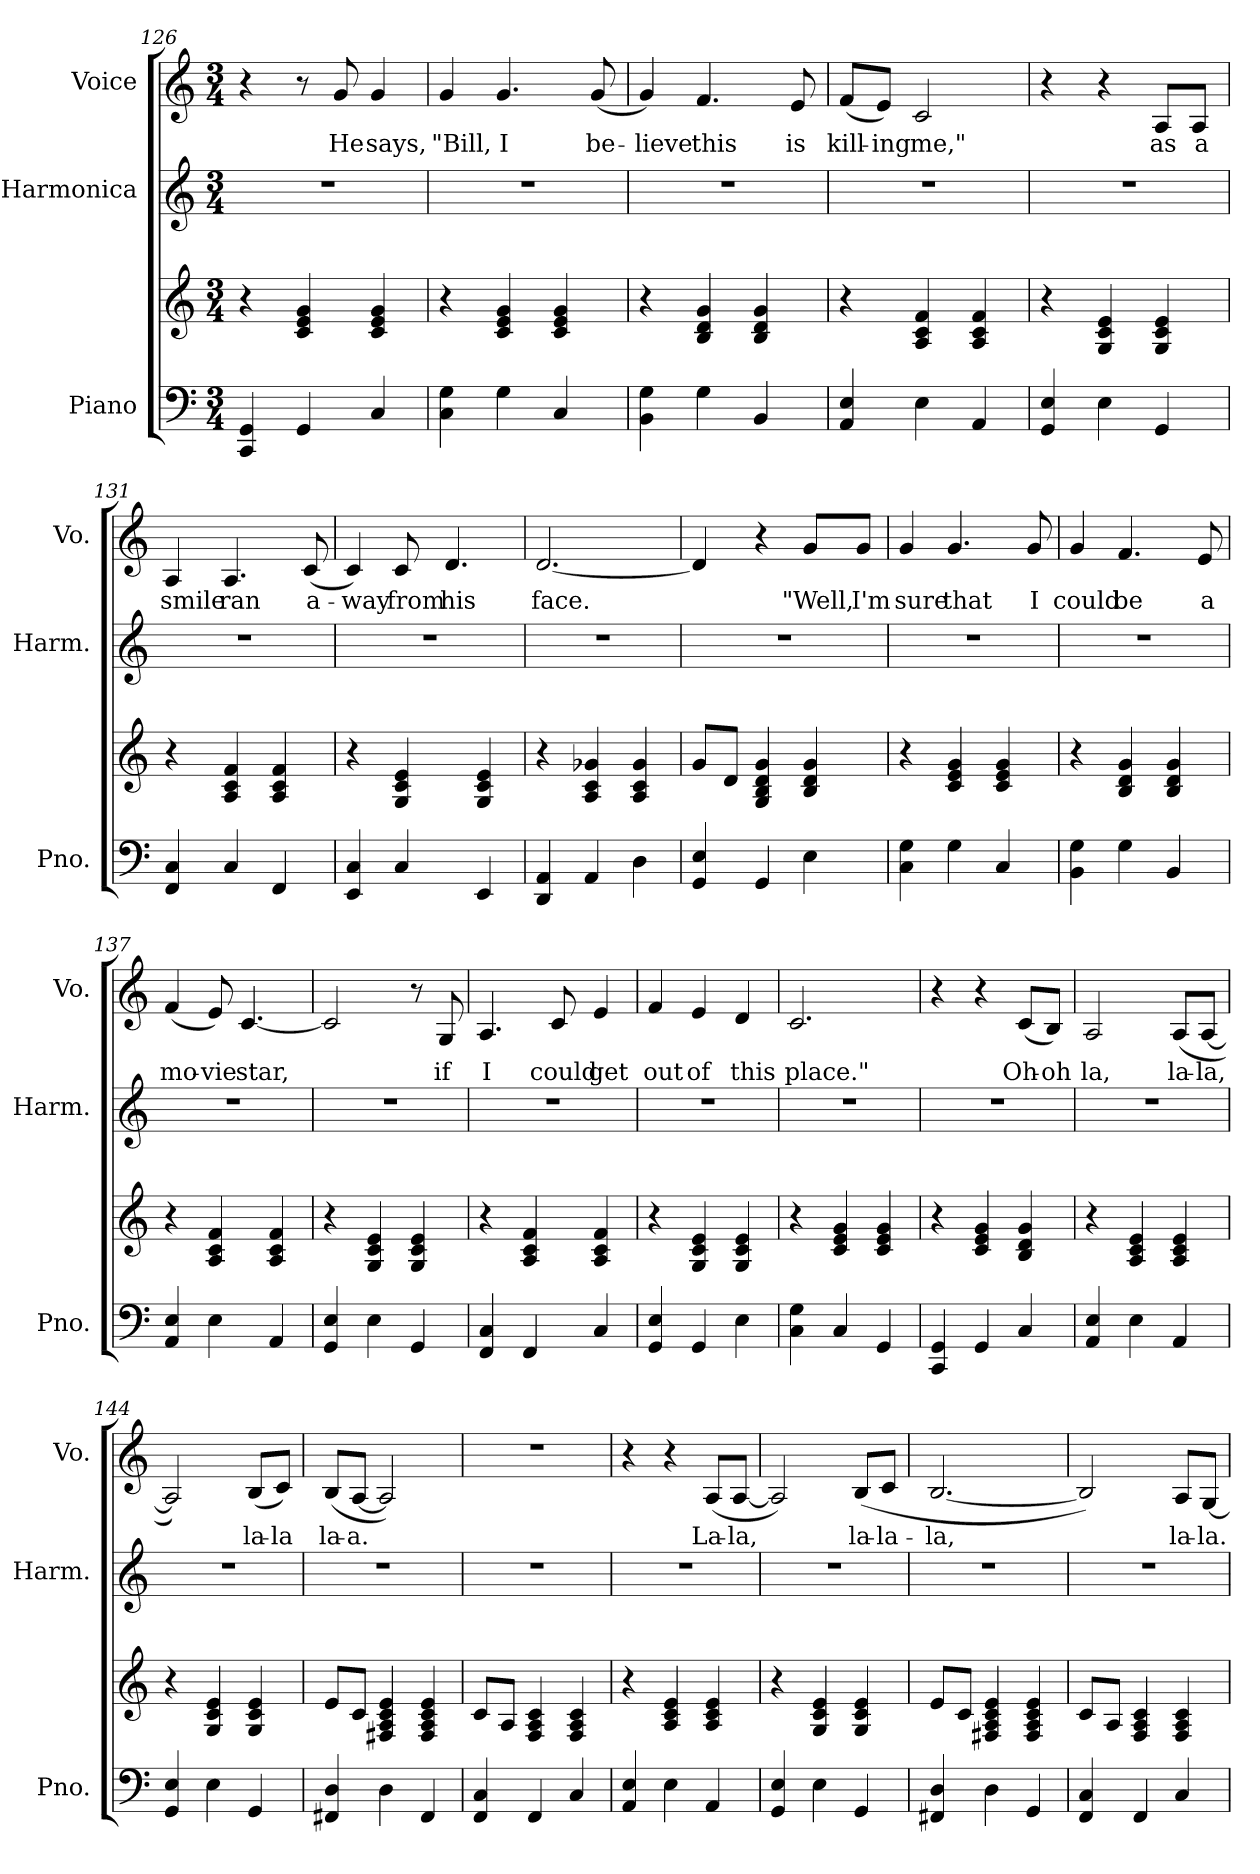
**kern	**kern	**kern	**kern	**text
*part3	*part3	*part2	*part1	*part1
*staff4	*staff3	*staff2	*staff1	*staff1
*I"Piano	*	*I"Harmonica	*I"Voice	*
*I'Pno.	*	*I'Harm.	*I'Vo.	*
*clefF4	*clefG2	*clefG2	*clefG2	*
*k[]	*k[]	*k[]	*k[]	*
*M3/4	*M3/4	*M3/4	*M3/4	*
=126	=126	=126	=126	=126
4CC/ 4GG/	4r	2.r	4r	.
4GG/	4c/ 4e/ 4g/	.	8r	.
!	!	!	!	!LO:LY:b
.	.	.	8g/	He
!	!	!	!	!LO:LY:b
4C/	4c/ 4e/ 4g/	.	4g/	says,
=127	=127	=127	=127	=127
!	!	!	!	!LO:LY:b
4C\ 4G\	4r	2.r	4g/	"Bill,
!	!	!	!	!LO:LY:b
4G\	4c/ 4e/ 4g/	.	4.g/	I
4C/	4c/ 4e/ 4g/	.	.	.
!	!	!	!	!LO:LY:b
.	.	.	(<8g/	be-
=128	=128	=128	=128	=128
!	!	!	!	!LO:LY:b
4BB\ 4G\	4r	2.r	4g/)	-lieve
!	!	!	!	!LO:LY:b
4G\	4B/ 4d/ 4g/	.	4.f/	this
4BB/	4B/ 4d/ 4g/	.	.	.
!	!	!	!	!LO:LY:b
.	.	.	8e/	is
!!LO:LB:g=z
=129	=129	=129	=129	=129
!	!	!	!	!LO:LY:b
4AA/ 4E/	4r	2.r	(<8f/L	kill-
!	!	!	!	!LO:LY:b
.	.	.	8e/J)	-ing
!	!	!	!	!LO:LY:b
4E\	4A/ 4c/ 4f/	.	2c/	me,"
4AA/	4A/ 4c/ 4f/	.	.	.
=130	=130	=130	=130	=130
4GG/ 4E/	4r	2.r	4r	.
4E\	4G/ 4c/ 4e/	.	4r	.
!	!	!	!	!LO:LY:b
4GG/	4G/ 4c/ 4e/	.	8A/L	as
!	!	!	!	!LO:LY:b
.	.	.	8A/J	a
=131	=131	=131	=131	=131
!	!	!	!	!LO:LY:b
4FF/ 4C/	4r	2.r	4A/	smile
!	!	!	!	!LO:LY:b
4C/	4A/ 4c/ 4f/	.	4.A/	ran
4FF/	4A/ 4c/ 4f/	.	.	.
!	!	!	!	!LO:LY:b
.	.	.	(<8c/	a-
=132	=132	=132	=132	=132
!	!	!	!	!LO:LY:b
4EE/ 4C/	4r	2.r	4c/)	-way
!	!	!	!	!LO:LY:b
4C/	4G/ 4c/ 4e/	.	8c/	from
!	!	!	!	!LO:LY:b
.	.	.	4.d/	his
4EE/	4G/ 4c/ 4e/	.	.	.
=133	=133	=133	=133	=133
!	!	!	!	!LO:LY:b
4DD/ 4AA/	4r	2.r	[2.d/	face.
4AA/	4A/ 4c/ 4g-X/	.	.	.
4D\	4A/ 4c/ 4g-/	.	.	.
=134	=134	=134	=134	=134
4GG/ 4E/	8g/L	2.r	4d/]	.
.	8d/J	.	.	.
4GG/	4G/ 4B/ 4d/ 4g/	.	4r	.
!	!	!	!	!LO:LY:b
4E\	4B/ 4d/ 4g/	.	8g/L	"Well,
!	!	!	!	!LO:LY:b
.	.	.	8g/J	I'm
!!LO:PB:g=z
=135	=135	=135	=135	=135
!	!	!	!	!LO:LY:b
4C\ 4G\	4r	2.r	4g/	sure
!	!	!	!	!LO:LY:b
4G\	4c/ 4e/ 4g/	.	4.g/	that
4C/	4c/ 4e/ 4g/	.	.	.
!	!	!	!	!LO:LY:b
.	.	.	8g/	I
=136	=136	=136	=136	=136
!	!	!	!	!LO:LY:b
4BB\ 4G\	4r	2.r	4g/	could
!	!	!	!	!LO:LY:b
4G\	4B/ 4d/ 4g/	.	4.f/	be
4BB/	4B/ 4d/ 4g/	.	.	.
!	!	!	!	!LO:LY:b
.	.	.	8e/	a
=137	=137	=137	=137	=137
!	!	!	!	!LO:LY:b
4AA/ 4E/	4r	2.r	(<4f/	mo-
!	!	!	!	!LO:LY:b
4E\	4A/ 4c/ 4f/	.	8e/)	-vie
!	!	!	!	!LO:LY:b
.	.	.	[4.c/	star,
4AA/	4A/ 4c/ 4f/	.	.	.
=138	=138	=138	=138	=138
4GG/ 4E/	4r	2.r	2c/]	.
4E\	4G/ 4c/ 4e/	.	.	.
4GG/	4G/ 4c/ 4e/	.	8r	.
!	!	!	!	!LO:LY:b
.	.	.	8G/	-if
=139	=139	=139	=139	=139
!	!	!	!	!LO:LY:b
4FF/ 4C/	4r	2.r	4.A/	I
4FF/	4A/ 4c/ 4f/	.	.	.
!	!	!	!	!LO:LY:b
.	.	.	8c/	could
!	!	!	!	!LO:LY:b
4C/	4A/ 4c/ 4f/	.	4e/	get
=140	=140	=140	=140	=140
!	!	!	!	!LO:LY:b
4GG/ 4E/	4r	2.r	4f/	out
!	!	!	!	!LO:LY:b
4GG/	4G/ 4c/ 4e/	.	4e/	of
!	!	!	!	!LO:LY:b
4E\	4G/ 4c/ 4e/	.	4d/	this
!!LO:LB:g=z
=141	=141	=141	=141	=141
!	!	!	!	!LO:LY:b
4C\ 4G\	4r	2.r	2.c/	place."
4C/	4c/ 4e/ 4g/	.	.	.
4GG/	4c/ 4e/ 4g/	.	.	.
=142	=142	=142	=142	=142
4CC/ 4GG/	4r	2.r	4r	.
4GG/	4c/ 4e/ 4g/	.	4r	.
!	!	!	!	!LO:LY:b
4C/	4B/ 4d/ 4g/	.	(<8c/L	Oh-
!	!	!	!	!LO:LY:b
.	.	.	8B/J)	-oh
=143	=143	=143	=143	=143
!	!	!	!	!LO:LY:b
4AA/ 4E/	4r	2.r	2A/	la,
4E\	4A/ 4c/ 4e/	.	.	.
!	!	!	!	!LO:LY:b
4AA/	4A/ 4c/ 4e/	.	(<8A/L	la-
!	!	!	!	!LO:LY:b
.	.	.	[8A/J	-la,
=144	=144	=144	=144	=144
4GG/ 4E/	4r	2.r	2A/])	.
4E\	4G/ 4c/ 4e/	.	.	.
!	!	!	!	!LO:LY:b
4GG/	4G/ 4c/ 4e/	.	(<8B/L	la-
!	!	!	!	!LO:LY:b
.	.	.	8c/J)	-la
=145	=145	=145	=145	=145
!	!	!	!	!LO:LY:b
4FF#X/ 4D/	8e/L	2.r	(<8B/L	la-
!	!	!	!	!LO:LY:b
.	8c/J	.	[8A/J	-a.
4D\	4F#X/ 4A/ 4c/ 4e/	.	2A/])	.
4FF#/	4F#/ 4A/ 4c/ 4e/	.	.	.
=146	=146	=146	=146	=146
4FF/ 4C/	8c/L	2.r	2.r	.
.	8A/J	.	.	.
4FF/	4F/ 4A/ 4c/	.	.	.
4C/	4F/ 4A/ 4c/	.	.	.
=147	=147	=147	=147	=147
4AA/ 4E/	4r	2.r	4r	.
4E\	4A/ 4c/ 4e/	.	4r	.
!	!	!	!	!LO:LY:b
4AA/	4A/ 4c/ 4e/	.	(<8A/L	La-
!	!	!	!	!LO:LY:b
.	.	.	[8A/J	-la,
!!LO:PB:g=z
=148	=148	=148	=148	=148
4GG/ 4E/	4r	2.r	2A/])	.
4E\	4G/ 4c/ 4e/	.	.	.
!	!	!	!	!LO:LY:b
4GG/	4G/ 4c/ 4e/	.	(>8B/L	la-
!	!	!	!	!LO:LY:b
.	.	.	8c/J	-la-
=149	=149	=149	=149	=149
!	!	!	!	!LO:LY:b
4FF#X/ 4D/	8e/L	2.r	[2.B/	-la,
.	8c/J	.	.	.
4D\	4F#X/ 4A/ 4c/ 4e/	.	.	.
4GG/	4F#/ 4A/ 4c/ 4e/	.	.	.
=150	=150	=150	=150	=150
4FF/ 4C/	8c/L	2.r	2B/])	.
.	8A/J	.	.	.
4FF/	4F/ 4A/ 4c/	.	.	.
!	!	!	!	!LO:LY:b
4C/	4F/ 4A/ 4c/	.	8A/L	la-
!	!	!	!	!LO:LY:b
.	.	.	[8G/J	-la.
=	=	=	=	=
*-	*-	*-	*-	*-
